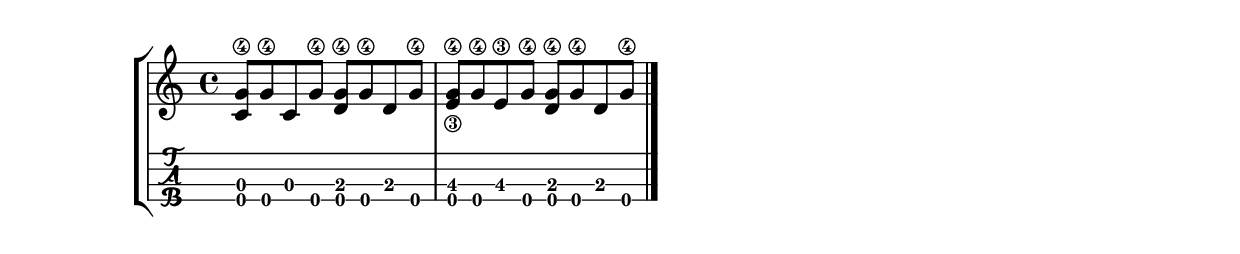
\version "2.18.2"
RH = #rightHandFinger

%--- Configuración ---%
\layout{
	\context {
		\TabStaff
		stringTunings = \stringTuning <g' c' e' a'>
	}
}

%--- Introducción de las notas ---%
notas = \relative c' {
	<c g'\4 >8 g'\4 c, g'\4 <d g\4> g\4 d g\4 |
	<g\4 e\3> g\4 e\3 g\4 <g\4 d> g\4 d g\4 |
	\bar "|."
}

%--- Partitura ---%
\score {
	\new StaffGroup	
	<<
		\new Staff \notas
		\new TabStaff \notas
	>>
}
